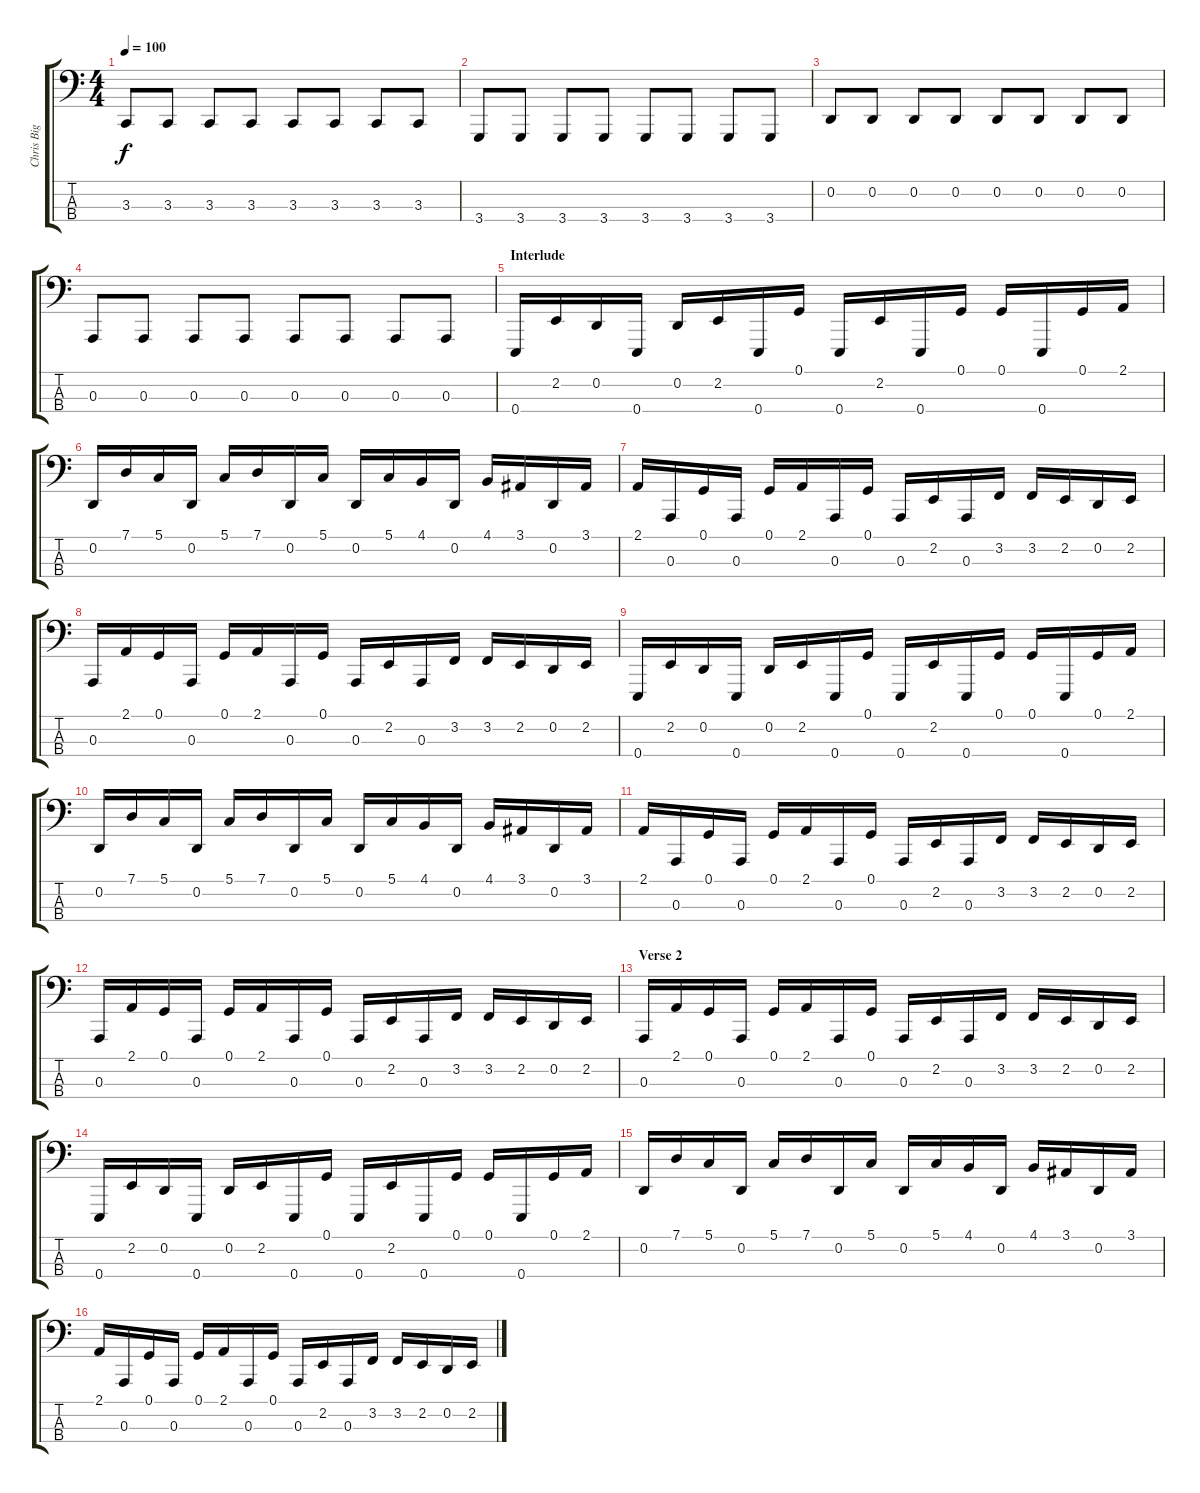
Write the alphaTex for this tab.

\track ("Chris Big Muff" "Chris Big ") {instrument synthbrass1}
\staff {score tabs}
\tuning (G2 D2 A1 E1) {hide}
\ts (4 4)
\tempo 100
\clef f4
\ks c
3.3.8{dy f} 3.3.8 3.3.8 3.3.8 3.3.8 3.3.8 3.3.8 3.3.8 |
3.4.8 3.4.8 3.4.8 3.4.8 3.4.8 3.4.8 3.4.8 3.4.8 |
0.2.8 0.2.8 0.2.8 0.2.8 0.2.8 0.2.8 0.2.8 0.2.8 |
0.3.8 0.3.8 0.3.8 0.3.8 0.3.8 0.3.8 0.3.8 0.3.8 |
\section ("" "Interlude")
0.4.16 2.2.16 0.2.16 0.4.16 0.2.16 2.2.16 0.4.16 0.1.16 0.4.16 2.2.16 0.4.16 0.1.16 0.1.16 0.4.16 0.1.16 2.1.16 |
0.2.16 7.1.16 5.1.16 0.2.16 5.1.16 7.1.16 0.2.16 5.1.16 0.2.16 5.1.16 4.1.16 0.2.16 4.1.16 3.1.16 0.2.16 3.1.16 |
2.1.16 0.3.16 0.1.16 0.3.16 0.1.16 2.1.16 0.3.16 0.1.16 0.3.16 2.2.16 0.3.16 3.2.16 3.2.16 2.2.16 0.2.16 2.2.16 |
0.3.16 2.1.16 0.1.16 0.3.16 0.1.16 2.1.16 0.3.16 0.1.16 0.3.16 2.2.16 0.3.16 3.2.16 3.2.16 2.2.16 0.2.16 2.2.16 |
0.4.16 2.2.16 0.2.16 0.4.16 0.2.16 2.2.16 0.4.16 0.1.16 0.4.16 2.2.16 0.4.16 0.1.16 0.1.16 0.4.16 0.1.16 2.1.16 |
0.2.16 7.1.16 5.1.16 0.2.16 5.1.16 7.1.16 0.2.16 5.1.16 0.2.16 5.1.16 4.1.16 0.2.16 4.1.16 3.1.16 0.2.16 3.1.16 |
2.1.16 0.3.16 0.1.16 0.3.16 0.1.16 2.1.16 0.3.16 0.1.16 0.3.16 2.2.16 0.3.16 3.2.16 3.2.16 2.2.16 0.2.16 2.2.16 |
0.3.16 2.1.16 0.1.16 0.3.16 0.1.16 2.1.16 0.3.16 0.1.16 0.3.16 2.2.16 0.3.16 3.2.16 3.2.16 2.2.16 0.2.16 2.2.16 |
\section ("" "Verse 2")
0.3.16 2.1.16 0.1.16 0.3.16 0.1.16 2.1.16 0.3.16 0.1.16 0.3.16 2.2.16 0.3.16 3.2.16 3.2.16 2.2.16 0.2.16 2.2.16 |
0.4.16 2.2.16 0.2.16 0.4.16 0.2.16 2.2.16 0.4.16 0.1.16 0.4.16 2.2.16 0.4.16 0.1.16 0.1.16 0.4.16 0.1.16 2.1.16 |
0.2.16 7.1.16 5.1.16 0.2.16 5.1.16 7.1.16 0.2.16 5.1.16 0.2.16 5.1.16 4.1.16 0.2.16 4.1.16 3.1.16 0.2.16 3.1.16 |
2.1.16 0.3.16 0.1.16 0.3.16 0.1.16 2.1.16 0.3.16 0.1.16 0.3.16 2.2.16 0.3.16 3.2.16 3.2.16 2.2.16 0.2.16 2.2.16
